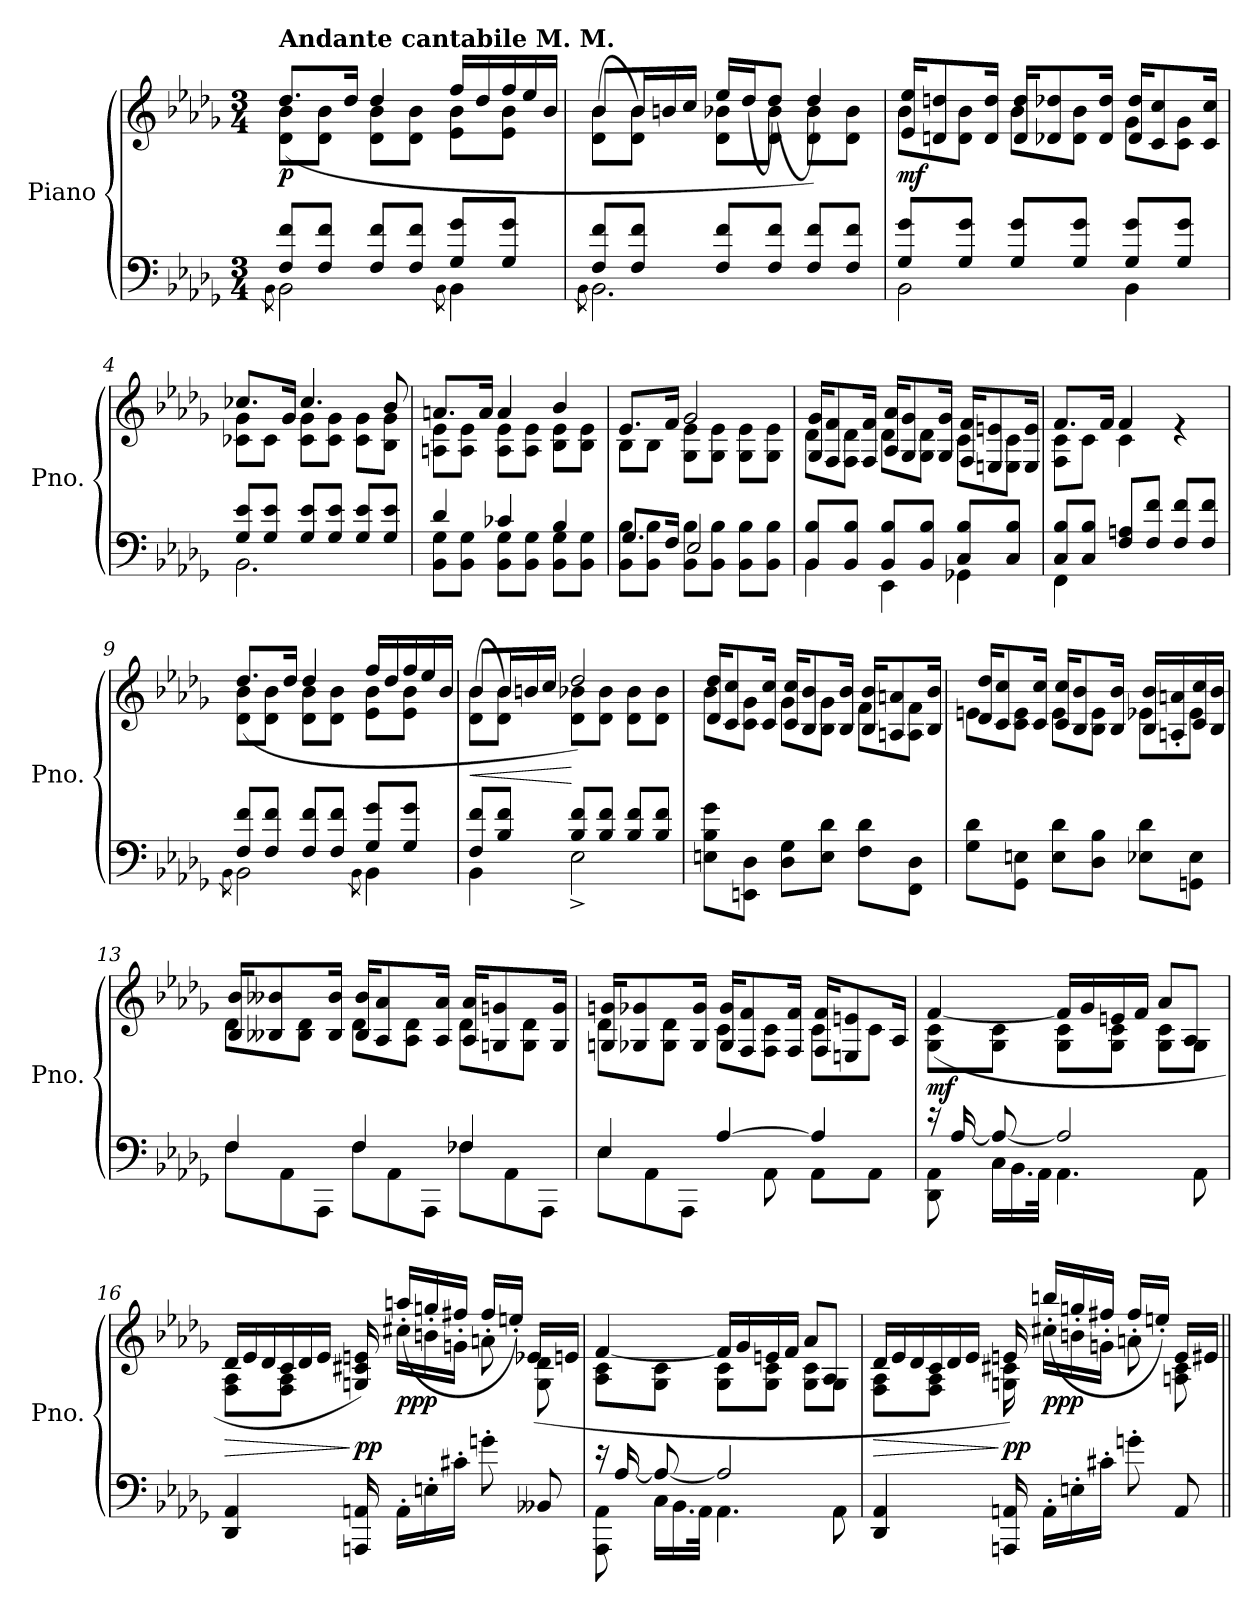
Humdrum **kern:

**kern	**kern	**dynam
*part1	*part1	*part1
*staff2	*staff1	*staff1/2
*I"Piano	*	*
*I'Pno.	*	*
*clefF4	*clefG2	*
*k[b-e-a-d-g-]	*k[b-e-a-d-g-]	*
*M3/4	*M3/4	*
*MM63	*MM63	*
=1	=1	=1
*^	*	*
.	8qBB-\	.	.
*	*	*^	*
!	!	!LO:TX:a:B:t=Andante cantabile    M. M.	!	!
!	!	!	!	!LO:DY:b
8F/ 8f/L	2BB-\	8d-\ 8b-\L	(8.dd-/L	p
8F/ 8f/J	.	8d-\ 8b-\J	.	.
.	.	.	16dd-/Jk	.
8F/ 8f/L	.	8d-\ 8b-\L	4dd-/	.
8F/ 8f/J	.	8d-\ 8b-\J	.	.
.	8qBB-\	.	.	.
8G-/ 8g-/L	4BB-\	8e-\ 8b-\L	16ff/LL	.
.	.	.	16dd-/	.
*	*	*	*Xtuplet	*
8G-/ 8g-/J	.	8e-\ 8b-\J	24ff/	.
.	.	.	24ee-/	.
.	.	.	24b-/JJ	.
=2	=2	=2	=2	=2
.	8qBB-\	.	.	.
8F/ 8f/L	2.BB-\	(>8d-\ 8b-\L	8b-/L	.
8F/ 8f/J	.	8d-\ 8b-\J)	24b-/L	.
.	.	.	24bn/	.
.	.	.	24cc/JJ	.
8F/ 8f/L	.	8d-\ 8b-X\L	16ee-/LL	.
.	.	.	(16dd-/J	.
8F/ 8f/J	.	8d-\ 8b-\J	(8dd-/J)	.
8F/ 8f/L	.	8d-\ 8b-\L	4dd-/))	.
8F/ 8f/J	.	8d-\ 8b-\J	.	.
=3	=3	=3	=3	=3
!	!	!	!	!LO:DY:b
8G-/ 8g-/L	2BB-\	8b-\L	16e-/ 16ee-/KL	mf
.	.	.	8dn/ 8ddn/	.
8G-/ 8g-/J	.	8d\ 8b-\J	.	.
.	.	.	16d/ 16dd/Jk	.
8G-/ 8g-/L	.	8b-\L	16d/ 16dd/KL	.
.	.	.	8d-X/ 8dd-X/	.
8G-/ 8g-/J	.	8d-\ 8b-\J	.	.
.	.	.	16d-/ 16dd-/Jk	.
8G-/ 8g-/L	4BB-\	8g-\L	16d-/ 16dd-/KL	.
.	.	.	8c/ 8cc/	.
8G-/ 8g-/J	.	8c\ 8g-\J	.	.
.	.	.	16c/ 16cc/Jk	.
!!LO:LB:g=z	!!
=4	=4	=4	=4	=4
8G-/ 8e-/L	2.BB-\	8c-X\ 8g-\L	8.cc-X/L	.
8G-/ 8e-/J	.	8c-\J	.	.
.	.	.	16g-/Jk	.
8G-/ 8e-/L	.	8c-\ 8g-\L	4.cc-/	.
8G-/ 8e-/J	.	8c-\ 8g-\J	.	.
8G-/ 8e-/L	.	8c-\ 8g-\L	.	.
8G-/ 8e-/J	.	8B-\ 8g-\J	8b-/	.
=5	=5	=5	=5	=5
8BB-\ 8G-\L	4d-/	8An\ 8e-\L	8.an/L	.
8BB-\ 8G-\J	.	8A\ 8e-\J	.	.
.	.	.	16a/Jk	.
8BB-\ 8G-\L	4c-X/	8A\ 8e-\L	4a/	.
8BB-\ 8G-\J	.	8A\ 8e-\J	.	.
8BB-\ 8G-\L	4B-/	8B-\ 8e-\L	4b-/	.
8BB-\ 8G-\J	.	8B-\ 8e-\J	.	.
=6	=6	=6	=6	=6
8BB-\ 8B-\L	8.G-/L	8B-\L	8.e-/L	.
8BB-\ 8B-\J	.	8B-\J	.	.
.	16F/Jk	.	16f/Jk	.
8BB-\ 8B-\L	2E-/	8G-\ 8e-\L	2g-/	.
8BB-\ 8B-\J	.	8G-\ 8e-\J	.	.
8BB-\ 8B-\L	.	8G-\ 8e-\L	.	.
8BB-\ 8B-\J	.	8G-\ 8e-\J	.	.
=7	=7	=7	=7	=7
8BB-/ 8B-/L	4BB-\	8d-\L	16G-/ 16g-/KL	.
.	.	.	8F/ 8f/	.
8BB-/ 8B-/J	.	8F\ 8d-\J	.	.
.	.	.	16F/ 16f/Jk	.
8BB-/ 8B-/L	4EE-\	8d-\L	16A-/ 16a-/KL	.
.	.	.	8G-/ 8g-/	.
8BB-/ 8B-/J	.	8G-\ 8d-\J	.	.
.	.	.	16G-/ 16g-/Jk	.
8C/ 8B-/L	4GG-X\	8c\L	16F/ 16f/KL	.
.	.	.	8En/ 8en/	.
8C/ 8B-/J	.	8E\ 8c\J	.	.
.	.	.	16E/ 16e/Jk	.
!!LO:LB:g=z	!!
=8	=8	=8	=8	=8
8C/ 8B-/L	4FF\	8F\ 8c\L	8.f/L	.
8C/ 8B-/J	.	8c\J	.	.
.	.	.	16f/Jk	.
8F/ 8An/L	2ryy	4c\	4f/	.
8F/ 8f/J	.	.	.	.
8F/ 8f/L	.	4re	4ryy	.
8F/ 8f/J	.	.	.	.
=9	=9	=9	=9	=9
.	8qBB-\	.	.	.
8F/ 8f/L	2BB-\	8d-\ 8b-\L	(8.dd-/L	.
8F/ 8f/J	.	8d-\ 8b-\J	.	.
.	.	.	16dd-/Jk	.
8F/ 8f/L	.	8d-\ 8b-\L	4dd-/	.
8F/ 8f/J	.	8d-\ 8b-\J	.	.
.	8qBB-\	.	.	.
8G-/ 8g-/L	4BB-\	8e-\ 8b-\L	16ff/LL	.
.	.	.	16dd-/	.
8G-/ 8g-/J	.	8e-\ 8b-\J	24ff/	.
.	.	.	24ee-/	.
.	.	.	24b-/JJ	.
=10	=10	=10	=10	=10
!	!	!	!	!LO:HP:b
8F/ 8f/L	4BB-\	(>8d-\ 8b-\L	8b-/L	<
8B-/ 8f/J	.	8d-\ 8b-\J)	24b-/L	.
.	.	.	24bn/	.
.	.	.	24cc/JJ	.
8B-/ 8f/L	2E-^\	8d-\ 8b-X\L	2dd-/)	[
8B-/ 8f/J	.	8d-\ 8b-\J	.	.
8B-/ 8f/L	.	8d-\ 8b-\L	.	.
8B-/ 8f/J	.	8d-\ 8b-\J	.	.
*v	*v	*	*	*
=11	=11	=11	=11
8En\ 8B-\ 8g-\L	8b-\L	16d-/ 16dd-/KL	.
.	.	8c/ 8cc/	.
8EEn\ 8D-\J	8c\ 8g-\J	.	.
.	.	16c/ 16cc/Jk	.
8D-\ 8G-\L	8g-\L	16c/ 16cc/KL	.
.	.	8B-/ 8b-/	.
8E\ 8d-\J	8B-\ 8g-\J	.	.
.	.	16B-/ 16b-/Jk	.
8F\ 8d-\L	8f\L	16B-/ 16b-/KL	.
.	.	8An/ 8an/	.
8FF\ 8D-\J	8A\ 8f\J	.	.
.	.	16B-/ 16b-/Jk	.
!!LO:LB:g=z	!!
=12	=12	=12	=12
8G-\ 8d-\L	8en\L	16d-/ 16dd-/KL	.
.	.	8c/ 8cc/	.
8GG-\ 8En\J	8c\ 8e\J	.	.
.	.	16c/ 16cc/Jk	.
8E\ 8d-\L	8e\L	16c/ 16cc/KL	.
.	.	8B-/ 8b-/	.
8D-\ 8B-\J	8B-\ 8e\J	.	.
.	.	16B-/ 16b-/Jk	.
8E-X\ 8d-\L	8e-X\L	16B-/ 16b-/LL	.
.	.	16An/' 16an/'	.
8GGn\ 8E-\J	8e-\J	16c/ 16cc/	.
.	.	16B-/ 16b-/JJ	.
=13	=13	=13	=13
*Xtuplet	*	*	*
*^	*	*	*
12F\L	4F/	8d-\L	16B-/ 16b-/KL	.
.	.	.	8B--X/ 8b--X/	.
12AA-\	.	.	.	.
.	.	8B--\ 8d-\J	.	.
12AAA-\J	.	.	.	.
.	.	.	16B--/ 16b--/Jk	.
12F\L	4F/	8d-\L	16B--/ 16b--/KL	.
.	.	.	8A-/ 8a-/	.
12AA-\	.	.	.	.
.	.	8A-\ 8d-\J	.	.
12AAA-\J	.	.	.	.
.	.	.	16A-/ 16a-/Jk	.
12F-X\L	4F-/	8d-\L	16A-/ 16a-/KL	.
.	.	.	8Gn/ 8gn/	.
12AA-\	.	.	.	.
.	.	8G\ 8d-\J	.	.
12AAA-\J	.	.	.	.
.	.	.	16G/ 16g/Jk	.
=14	=14	=14	=14	=14
12E-\L	4E-/	8d-\L	16Gn/ 16gn/KL	.
.	.	.	8G-X/ 8g-X/	.
12AA-\	.	.	.	.
.	.	8G-\ 8d-\J	.	.
12AAA-\J	.	.	.	.
.	.	.	16G-/ 16g-/Jk	.
[4A-/	8ryy	8c\L	16G-/ 16g-/KL	.
.	.	.	8F/ 8f/	.
.	8AA-\	8F\ 8c\J	.	.
.	.	.	16F/ 16f/Jk	.
4A-/]	8AA-\L	8c\L	16F/ 16f/KL	.
.	.	.	8En/ 8en/	.
.	8AA-\J	8c\J	.	.
.	.	.	16A-/Jk	.
!!LO:LB:g=z	!!
=15	=15	=15	=15	=15
!	!	!	!	!LO:DY:b
8DD-\ 8AA-\	16re	8G-\ 8c\L	([4f/	mf
.	[16A-/	.	.	.
24C\LL	8A-/_	8G-\ 8c\J	.	.
24.BB-\	.	.	.	.
48AA-\JJk	.	.	.	.
4.AA-\	2A-/]	8G-\ 8c\L	16f/LL]	.
.	.	.	16g-/	.
.	.	8G-\ 8c\J	16en/	.
.	.	.	16f/JJ	.
.	.	8G-\ 8c\L	8a-/L	.
8AA-\	.	8G-\J	8A-/J	.
*v	*v	*	*	*
=16	=16	=16	=16
!	!	!	!LO:HP:b
4DD-/ 4AA-/	8F\ 8A-\L	24d-/LL	>
.	.	24e-/	.
.	.	24d-/	.
.	8F\ 8A-\J	24c/	.
.	.	24d-/	.
.	.	24e-/JJ	.
!	!	!	!LO:DY:n=1:b
16AAAn/ 16AAn/	16Gn/ 16c#X/ 16en/)	16ryy	] pp
!	!	!	!LO:DY:n=2:b
16AA'\LL	16cc#X\LL	(16aan'/LL	ppp
16En'\	16bn\	16ggn'/	.
16c#X'\JJ	16gn\JJ	16ff#X'/JJ	.
8gn'\	8an\	16ff#'/LL	.
.	.	16een'/JJ)	.
8BB--X/	8G\ 8d-\	(16e-X/LL	.
.	.	16en/JJ	.
=17	=17	=17	=17
*^	*	*	*
8AAA-\ 8AA-\	16re	8A-\ 8c\L	[4f/	.
.	[16A-/	.	.	.
24C\LL	8A-/_	8G-\ 8c\J	.	.
24.BB-\	.	.	.	.
48AA-\JJk	.	.	.	.
4.AA-\	2A-/]	8G-\ 8c\L	16f/LL]	.
.	.	.	16g-/	.
.	.	8G-\ 8c\J	16en/	.
.	.	.	16f/JJ	.
.	.	8G-\ 8c\L	8a-/L	.
8AA-\	.	8G-\J	8A-/J	.
*v	*v	*	*	*
!!LO:PB:g=z	!!
=18	=18	=18	=18
!	!	!	!LO:HP:b
4DD-/ 4AA-/	8F\ 8A-\L	24d-/LL	>
.	.	24e-/	.
.	.	24d-/	.
.	8F\ 8A-\J	24c/	.
.	.	24d-/	.
.	.	24e-/JJ	.
!	!	!	!LO:DY:n=1:b
16AAAn/ 16AAn/	16Gn\ 16c#X\	16en/)	] pp
!	!	!	!LO:DY:n=2:b
16AA'\LL	16cc#X\LL	(16bbn'/LL	ppp
16En'\	16bn\	16ggn'/	.
16c#X'\JJ	16gn\JJ	16ff#X'/JJ	.
8gn'\	8an\	16ff#'/LL	.
.	.	16een'/JJ)	.
8AA/	8An\ 8c#\	16e/LL	.
.	.	16e#X/JJ	.
*	*v	*v	*
=||	=||	=||
*-	*-	*-
